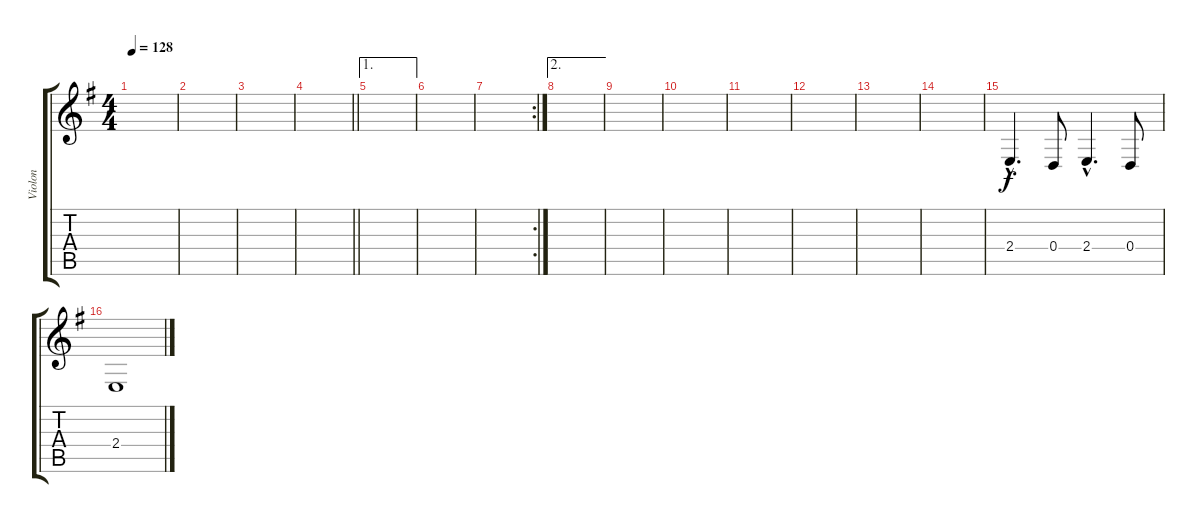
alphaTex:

\track ("Violon" "Violon") {instrument cello}
\staff {score tabs}
\tuning (E4 B3 G3 D3 A2 E2) {hide}
\ts (4 4)
\tempo 128
\clef g2
\ks g
|
|
|
\barLineRight lightlight
|
\ae 1
|
|
\rc 2
|
\ae 2
|
|
|
|
|
|
|
2.4{hac}.4{d} 0.4.8 2.4{hac}.4{d} 0.4.8 |
2.4.1
